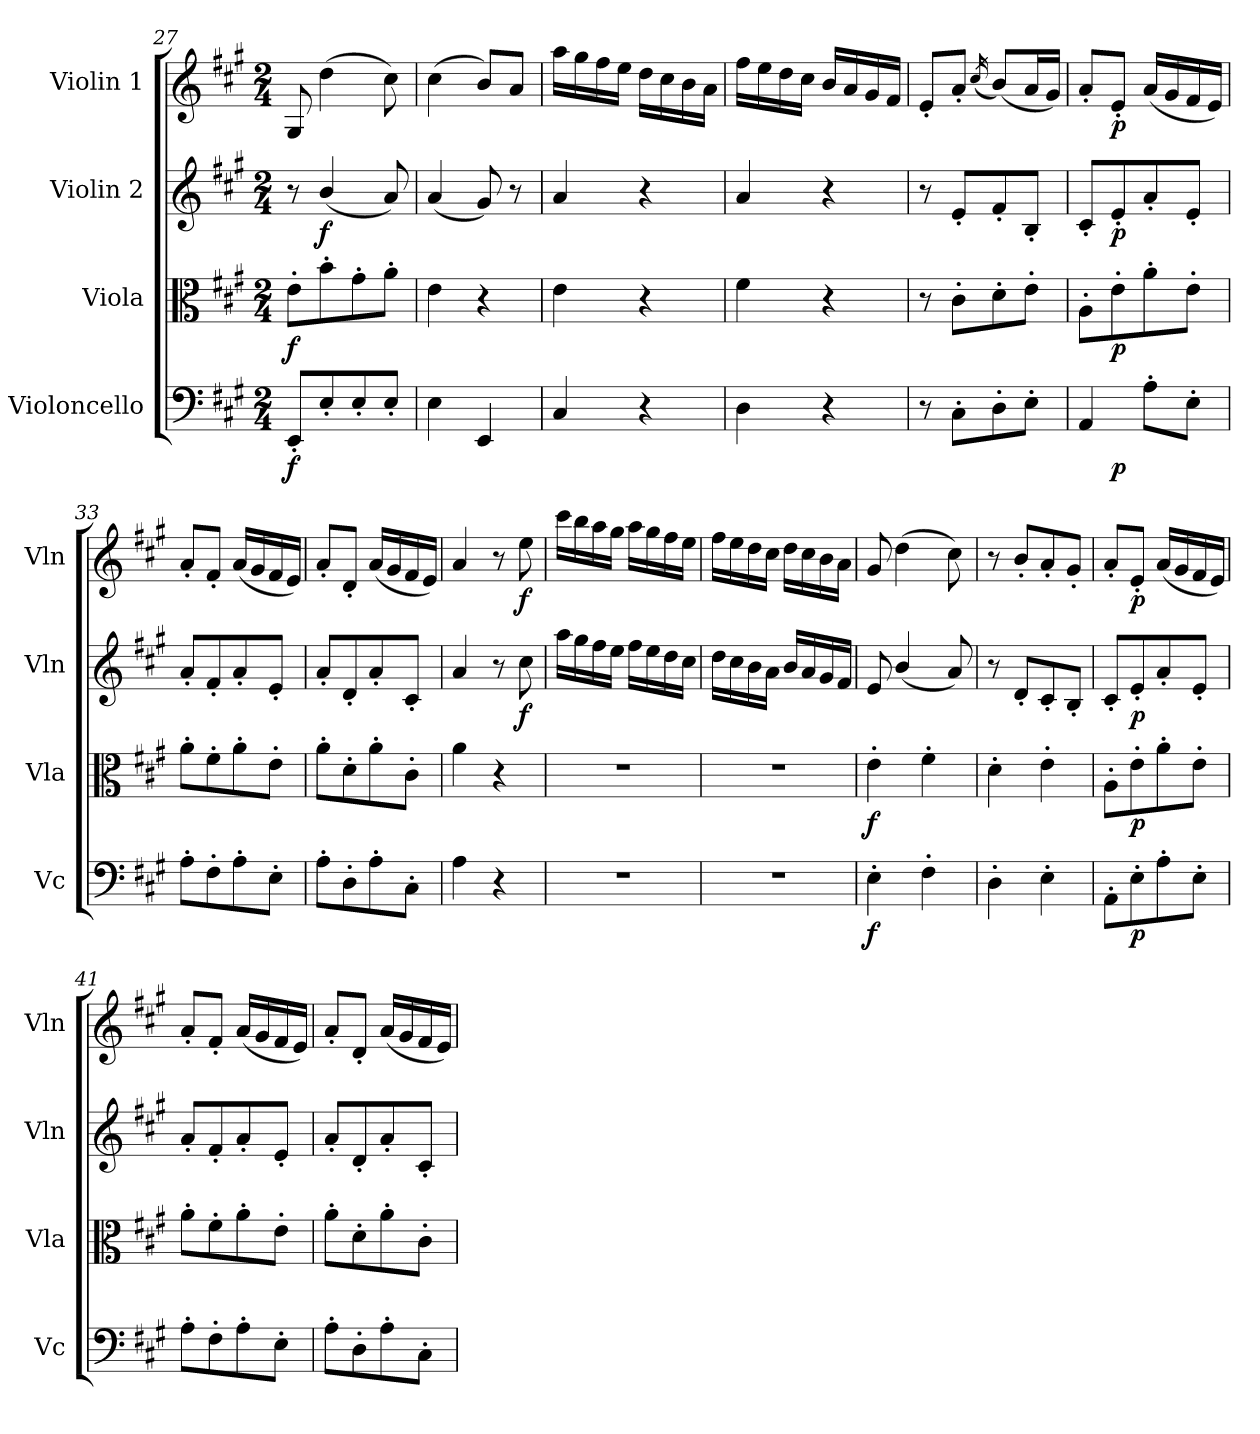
**kern	**dynam	**kern	**dynam	**kern	**dynam	**kern	**dynam
*part4	*part4	*part3	*part3	*part2	*part2	*part1	*part1
*staff4	*staff4	*staff3	*staff3	*staff2	*staff2	*staff1	*staff1
*I"Violoncello	*	*I"Viola	*	*I"Violin 2	*	*I"Violin 1	*
*I'Vc	*	*I'Vla	*	*I'Vln	*	*I'Vln	*
*clefF4	*	*clefC3	*	*clefG2	*	*clefG2	*
*k[f#c#g#]	*	*k[f#c#g#]	*	*k[f#c#g#]	*	*k[f#c#g#]	*
*M2/4	*	*M2/4	*	*M2/4	*	*M2/4	*
=27	=27	=27	=27	=27	=27	=27	=27
!	!LO:DY:b	!	!LO:DY:b	!	!	!	!
8EE'/L	f	8e'\L	f	8r	.	8G#/	.
!	!	!	!	!	!LO:DY:b	!	!
8E'/	.	8b'\	.	(4b/	f	(4dd\	.
8E'/	.	8g#'\	.	.	.	.	.
8E'/J	.	8a'\J	.	8a/)	.	8cc#\)	.
=28	=28	=28	=28	=28	=28	=28	=28
4E\	.	4e\	.	(4a/	.	(4cc#\	.
4EE/	.	4r	.	8g#/)	.	8b/L)	.
.	.	.	.	8r	.	8a/J	.
!!LO:LB:g=z
=29	=29	=29	=29	=29	=29	=29	=29
4C#/	.	4e\	.	4a/	.	16aa\LL	.
.	.	.	.	.	.	16gg#\	.
.	.	.	.	.	.	16ff#\	.
.	.	.	.	.	.	16ee\JJ	.
4r	.	4r	.	4r	.	16dd\LL	.
.	.	.	.	.	.	16cc#\	.
.	.	.	.	.	.	16b\	.
.	.	.	.	.	.	16a\JJ	.
=30	=30	=30	=30	=30	=30	=30	=30
4D\	.	4f#\	.	4a/	.	16ff#\LL	.
.	.	.	.	.	.	16ee\	.
.	.	.	.	.	.	16dd\	.
.	.	.	.	.	.	16cc#\JJ	.
4r	.	4r	.	4r	.	16b/LL	.
.	.	.	.	.	.	16a/	.
.	.	.	.	.	.	16g#/	.
.	.	.	.	.	.	16f#/JJ	.
=31	=31	=31	=31	=31	=31	=31	=31
8r	.	8r	.	8r	.	8e'/L	.
8C#'\L	.	8c#'\L	.	8e'/L	.	8a'/J	.
.	.	.	.	.	.	(16qcc#/	.
8D'\	.	8d'\	.	8f#'/	.	(8b/L)	.
8E'\J	.	8e'\J	.	8B'/J	.	16a/L	.
.	.	.	.	.	.	16g#/JJ)	.
=32	=32	=32	=32	=32	=32	=32	=32
*^	*	*	*	*	*	*	*
4AA/	8ryy	.	8A'\L	.	8c#'/L	.	8a'/L	.
!	!	!LO:DY:b	!	!LO:DY:b	!	!LO:DY:b	!	!LO:DY:b
.	8ryy	p	8e'\	p	8e'/	p	8e'/J	p
8A'\L	4ryy	.	8a'\	.	8a'/	.	(16a/LL	.
.	.	.	.	.	.	.	16g#/	.
8E'\J	.	.	8e'\J	.	8e'/J	.	16f#/	.
.	.	.	.	.	.	.	16e/JJ)	.
*v	*v	*	*	*	*	*	*	*
!!LO:LB:g=z
=33	=33	=33	=33	=33	=33	=33	=33
8A'\L	.	8a'\L	.	8a'/L	.	8a'/L	.
8F#'\	.	8f#'\	.	8f#'/	.	8f#'/J	.
8A'\	.	8a'\	.	8a'/	.	(16a/LL	.
.	.	.	.	.	.	16g#/	.
8E'\J	.	8e'\J	.	8e'/J	.	16f#/	.
.	.	.	.	.	.	16e/JJ)	.
=34	=34	=34	=34	=34	=34	=34	=34
8A'\L	.	8a'\L	.	8a'/L	.	8a'/L	.
8D'\	.	8d'\	.	8d'/	.	8d'/J	.
8A'\	.	8a'\	.	8a'/	.	(16a/LL	.
.	.	.	.	.	.	16g#/	.
8C#'\J	.	8c#'\J	.	8c#'/J	.	16f#/	.
.	.	.	.	.	.	16e/JJ)	.
=35	=35	=35	=35	=35	=35	=35	=35
4A\	.	4a\	.	4a/	.	4a/	.
4r	.	4r	.	8r	.	8r	.
!	!	!	!	!	!LO:DY:b	!	!LO:DY:b
.	.	.	.	8cc#\	f	8ee\	f
=36	=36	=36	=36	=36	=36	=36	=36
2r	.	2r	.	16aa\LL	.	16ccc#\LL	.
.	.	.	.	16gg#\	.	16bb\	.
.	.	.	.	16ff#\	.	16aa\	.
.	.	.	.	16ee\JJ	.	16gg#\JJ	.
.	.	.	.	16ff#\LL	.	16aa\LL	.
.	.	.	.	16ee\	.	16gg#\	.
.	.	.	.	16dd\	.	16ff#\	.
.	.	.	.	16cc#\JJ	.	16ee\JJ	.
!!LO:PB:g=z
=37	=37	=37	=37	=37	=37	=37	=37
2r	.	2r	.	16dd\LL	.	16ff#\LL	.
.	.	.	.	16cc#\	.	16ee\	.
.	.	.	.	16b\	.	16dd\	.
.	.	.	.	16a\JJ	.	16cc#\JJ	.
.	.	.	.	16b/LL	.	16dd\LL	.
.	.	.	.	16a/	.	16cc#\	.
.	.	.	.	16g#/	.	16b\	.
.	.	.	.	16f#/JJ	.	16a\JJ	.
=38	=38	=38	=38	=38	=38	=38	=38
!	!LO:DY:b	!	!LO:DY:b	!	!	!	!
4E'\	f	4e'\	f	8e/	.	8g#/	.
.	.	.	.	(4b/	.	(4dd\	.
4F#'\	.	4f#'\	.	.	.	.	.
.	.	.	.	8a/)	.	8cc#\)	.
=39	=39	=39	=39	=39	=39	=39	=39
4D'\	.	4d'\	.	8r	.	8r	.
.	.	.	.	8d'/L	.	8b'/L	.
4E'\	.	4e'\	.	8c#'/	.	8a'/	.
.	.	.	.	8B'/J	.	8g#'/J	.
=40	=40	=40	=40	=40	=40	=40	=40
8AA'\L	.	8A'\L	.	8c#'/L	.	8a'/L	.
!	!LO:DY:b	!	!LO:DY:b	!	!LO:DY:b	!	!LO:DY:b
8E'\	p	8e'\	p	8e'/	p	8e'/J	p
8A'\	.	8a'\	.	8a'/	.	(16a/LL	.
.	.	.	.	.	.	16g#/	.
8E'\J	.	8e'\J	.	8e'/J	.	16f#/	.
.	.	.	.	.	.	16e/JJ)	.
!!LO:LB:g=z
=41	=41	=41	=41	=41	=41	=41	=41
8A'\L	.	8a'\L	.	8a'/L	.	8a'/L	.
8F#'\	.	8f#'\	.	8f#'/	.	8f#'/J	.
8A'\	.	8a'\	.	8a'/	.	(16a/LL	.
.	.	.	.	.	.	16g#/	.
8E'\J	.	8e'\J	.	8e'/J	.	16f#/	.
.	.	.	.	.	.	16e/JJ)	.
=42	=42	=42	=42	=42	=42	=42	=42
8A'\L	.	8a'\L	.	8a'/L	.	8a'/L	.
8D'\	.	8d'\	.	8d'/	.	8d'/J	.
8A'\	.	8a'\	.	8a'/	.	(16a/LL	.
.	.	.	.	.	.	16g#/	.
8C#'\J	.	8c#'\J	.	8c#'/J	.	16f#/	.
.	.	.	.	.	.	16e/JJ)	.
=	=	=	=	=	=	=	=
*-	*-	*-	*-	*-	*-	*-	*-
